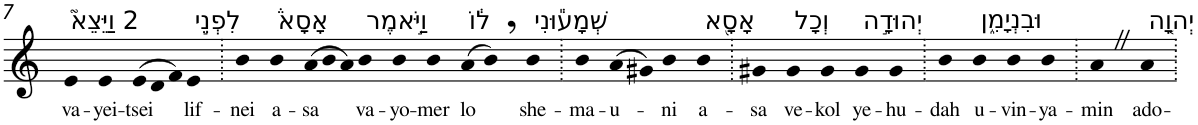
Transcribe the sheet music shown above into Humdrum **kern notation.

**kern	**text
*part1	*part1
*staff1	*staff1
*I"Piano	*
*I'Pno	*
!!LO:PB:g=z
*clefG2	*
*k[]	*
=7	=7
!LO:TX:a:t=2 וַיֵּצֵא֮	!
!	!LO:LY:b
4e	va-
!	!LO:LY:b
4e	-yei-
*Xtuplet	*
!	!LO:LY:b
(>12e	-tsei
12d	.
12f)	.
!LO:TX:a:t=לִפְנֵ֣י	!
!	!LO:LY:b
4e	lif-
=8.	=8.
!	!LO:LY:b
4b	-nei
!LO:TX:a:t=אָסָא֒	!
!	!LO:LY:b
4b	a-
!	!LO:LY:b
(>12a	-sa
12b	.
12a)	.
!LO:TX:a:t=וַיֹּ֣אמֶר	!
!	!LO:LY:b
4b	va-
!	!LO:LY:b
4b	-yo-
!	!LO:LY:b
4b	-mer
!LO:TX:a:t=ל֔וֹ	!
!	!LO:LY:b
(>8a	lo
8b,)	.
!LO:TX:a:t=שְׁמָע֕וּנִי	!
!	!LO:LY:b
4b	she-
=9.	=9.
!	!LO:LY:b
4b	-ma-
!	!LO:LY:b
(>8a	-u-
8g#X)	.
!	!LO:LY:b
4b	-ni
!LO:TX:a:t=אָסָ֖א	!
!	!LO:LY:b
4b	a-
=10.	=10.
!	!LO:LY:b
4g#X	-sa
!LO:TX:a:t=וְכָל	!
!	!LO:LY:b
4g#	ve-
!	!LO:LY:b
4g#	-kol
!LO:TX:a:t=יְהוּדָ֣ה	!
!	!LO:LY:b
4g#	ye-
!	!LO:LY:b
4g#	-hu-
=11.	=11.
!	!LO:LY:b
4b	-dah
!LO:TX:a:t=וּבִנְיָמִ֑ן	!
!	!LO:LY:b
4b	u-
!	!LO:LY:b
4b	-vin-
!	!LO:LY:b
4b	-ya-
=12.	=12.
!	!LO:LY:b
4aZ	-min
!LO:TX:a:t=יְהוָ֤ה	!
!	!LO:LY:b
4a	ado-
=.	=.
*-	*-
